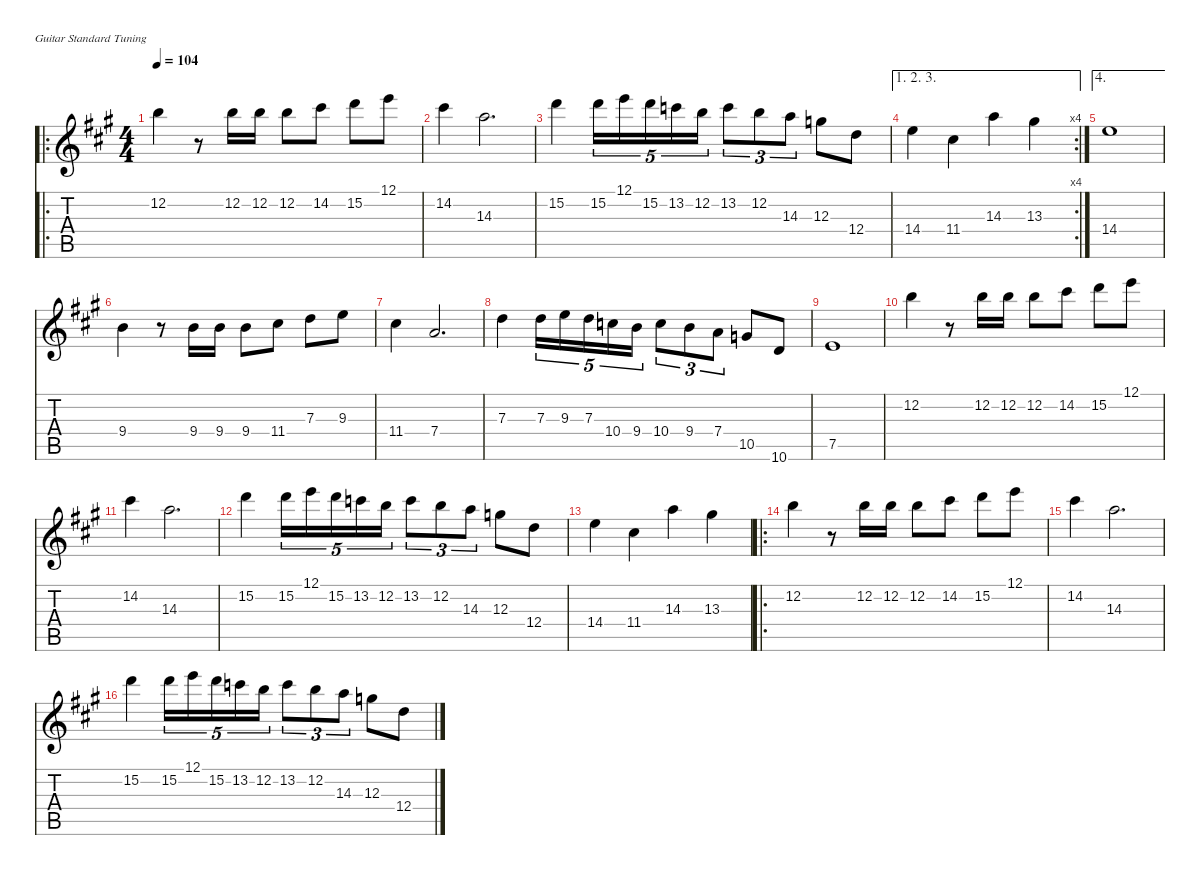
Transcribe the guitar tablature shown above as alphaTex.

\defaultSystemsLayout 4
\hideDynamics
\bracketExtendMode nobrackets
\singleTrackTrackNamePolicy hidden
\multiTrackTrackNamePolicy hidden
\otherSystemsTrackNameOrientation horizontal
\track ("Guitar One" "el.guit.") {instrument electricguitarclean}
\staff {score tabs}
\tuning (E4 B3 G3 D3 A2 E2)
\ro
\ts (4 4)
\tempo 104
\clef g2
\ks a
12.2{acc forcenatural}.4{dy f beam Down} r.8{beam Down} 12.2{acc forcenatural}.16{beam Down} 12.2{acc forcenatural}.16{beam Down} 12.2{acc forcenatural}.8{beam Down} 14.2{acc #}.8{beam Down} 15.2{acc forcenatural}.8{beam Down} 12.1{acc forcenatural}.8{beam Down} |
14.2{acc #}.4{beam Down} 14.3{acc forcenatural}.2{d beam Down} |
15.2{acc forcenatural}.4{beam Down} 15.2{acc forcenatural}.16{tu (5 4) beam Down} 12.1{acc forcenatural}.16{tu (5 4) beam Down} 15.2{acc forcenatural}.16{tu (5 4) beam Down} 13.2{acc forcenatural}.16{tu (5 4) beam Down} 12.2{acc forcenatural}.16{tu (5 4) beam Down} 13.2{acc forcenatural}.8{tu (3 2) beam Down} 12.2{acc forcenatural}.8{tu (3 2) beam Down} 14.3{acc forcenatural}.8{tu (3 2) beam Down} 12.3{acc forcenatural}.8{beam Down} 12.4{acc forcenatural}.8{beam Down} |
\ae (1 2 3)
\rc 4
14.4{acc forcenatural}.4{beam Down} 11.4{acc #}.4{beam Down} 14.3{acc forcenatural}.4{beam Down} 13.3{acc #}.4{beam Down} |
\ae 4
14.4{acc forcenatural}.1{beam Down} |
9.4{acc forcenatural}.4{beam Down} r.8{beam Down} 9.4{acc forcenatural}.16{beam Up} 9.4{acc forcenatural}.16{beam Up} 9.4{acc forcenatural}.8{beam Down} 11.4{acc #}.8{beam Down} 7.3{acc forcenatural}.8{beam Down} 9.3{acc forcenatural}.8{beam Down} |
11.4{acc #}.4{beam Down} 7.4{acc forcenatural}.2{d beam Up} |
7.3{acc forcenatural}.4{beam Down} 7.3{acc forcenatural}.16{tu (5 4) beam Down} 9.3{acc forcenatural}.16{tu (5 4) beam Down} 7.3{acc forcenatural}.16{tu (5 4) beam Down} 10.4{acc forcenatural}.16{tu (5 4) beam Down} 9.4{acc forcenatural}.16{tu (5 4) beam Down} 10.4{acc forcenatural}.8{tu (3 2) beam Down} 9.4{acc forcenatural}.8{tu (3 2) beam Down} 7.4{acc forcenatural}.8{tu (3 2) beam Down} 10.5{acc forcenatural}.8{beam Up} 10.6{acc forcenatural}.8{beam Up} |
7.5{acc forcenatural}.1{beam Up} |
12.2{acc forcenatural}.4{beam Down} r.8{beam Down} 12.2{acc forcenatural}.16{beam Down} 12.2{acc forcenatural}.16{beam Down} 12.2{acc forcenatural}.8{beam Down} 14.2{acc #}.8{beam Down} 15.2{acc forcenatural}.8{beam Down} 12.1{acc forcenatural}.8{beam Down} |
14.2{acc #}.4{beam Down} 14.3{acc forcenatural}.2{d beam Down} |
15.2{acc forcenatural}.4{beam Down} 15.2{acc forcenatural}.16{tu (5 4) beam Down} 12.1{acc forcenatural}.16{tu (5 4) beam Down} 15.2{acc forcenatural}.16{tu (5 4) beam Down} 13.2{acc forcenatural}.16{tu (5 4) beam Down} 12.2{acc forcenatural}.16{tu (5 4) beam Down} 13.2{acc forcenatural}.8{tu (3 2) beam Down} 12.2{acc forcenatural}.8{tu (3 2) beam Down} 14.3{acc forcenatural}.8{tu (3 2) beam Down} 12.3{acc forcenatural}.8{beam Down} 12.4{acc forcenatural}.8{beam Down} |
14.4{acc forcenatural}.4{beam Down} 11.4{acc #}.4{beam Down} 14.3{acc forcenatural}.4{beam Down} 13.3{acc #}.4{beam Down} |
\ro
12.2{acc forcenatural}.4{dy mf beam Down} r.8{beam Down} 12.2{acc forcenatural}.16{beam Down} 12.2{acc forcenatural}.16{beam Down} 12.2{acc forcenatural}.8{beam Down} 14.2{acc #}.8{beam Down} 15.2{acc forcenatural}.8{beam Down} 12.1{acc forcenatural}.8{beam Down} |
14.2{acc #}.4{beam Down} 14.3{acc forcenatural}.2{d beam Down} |
15.2{acc forcenatural}.4{dy f beam Down} 15.2{acc forcenatural}.16{tu (5 4) beam Down} 12.1{acc forcenatural}.16{tu (5 4) beam Down} 15.2{acc forcenatural}.16{tu (5 4) beam Down} 13.2{acc forcenatural}.16{tu (5 4) beam Down} 12.2{acc forcenatural}.16{tu (5 4) beam Down} 13.2{acc forcenatural}.8{tu (3 2) beam Down} 12.2{acc forcenatural}.8{tu (3 2) beam Down} 14.3{acc forcenatural}.8{tu (3 2) beam Down} 12.3{acc forcenatural}.8{beam Down} 12.4{acc forcenatural}.8{beam Down}
